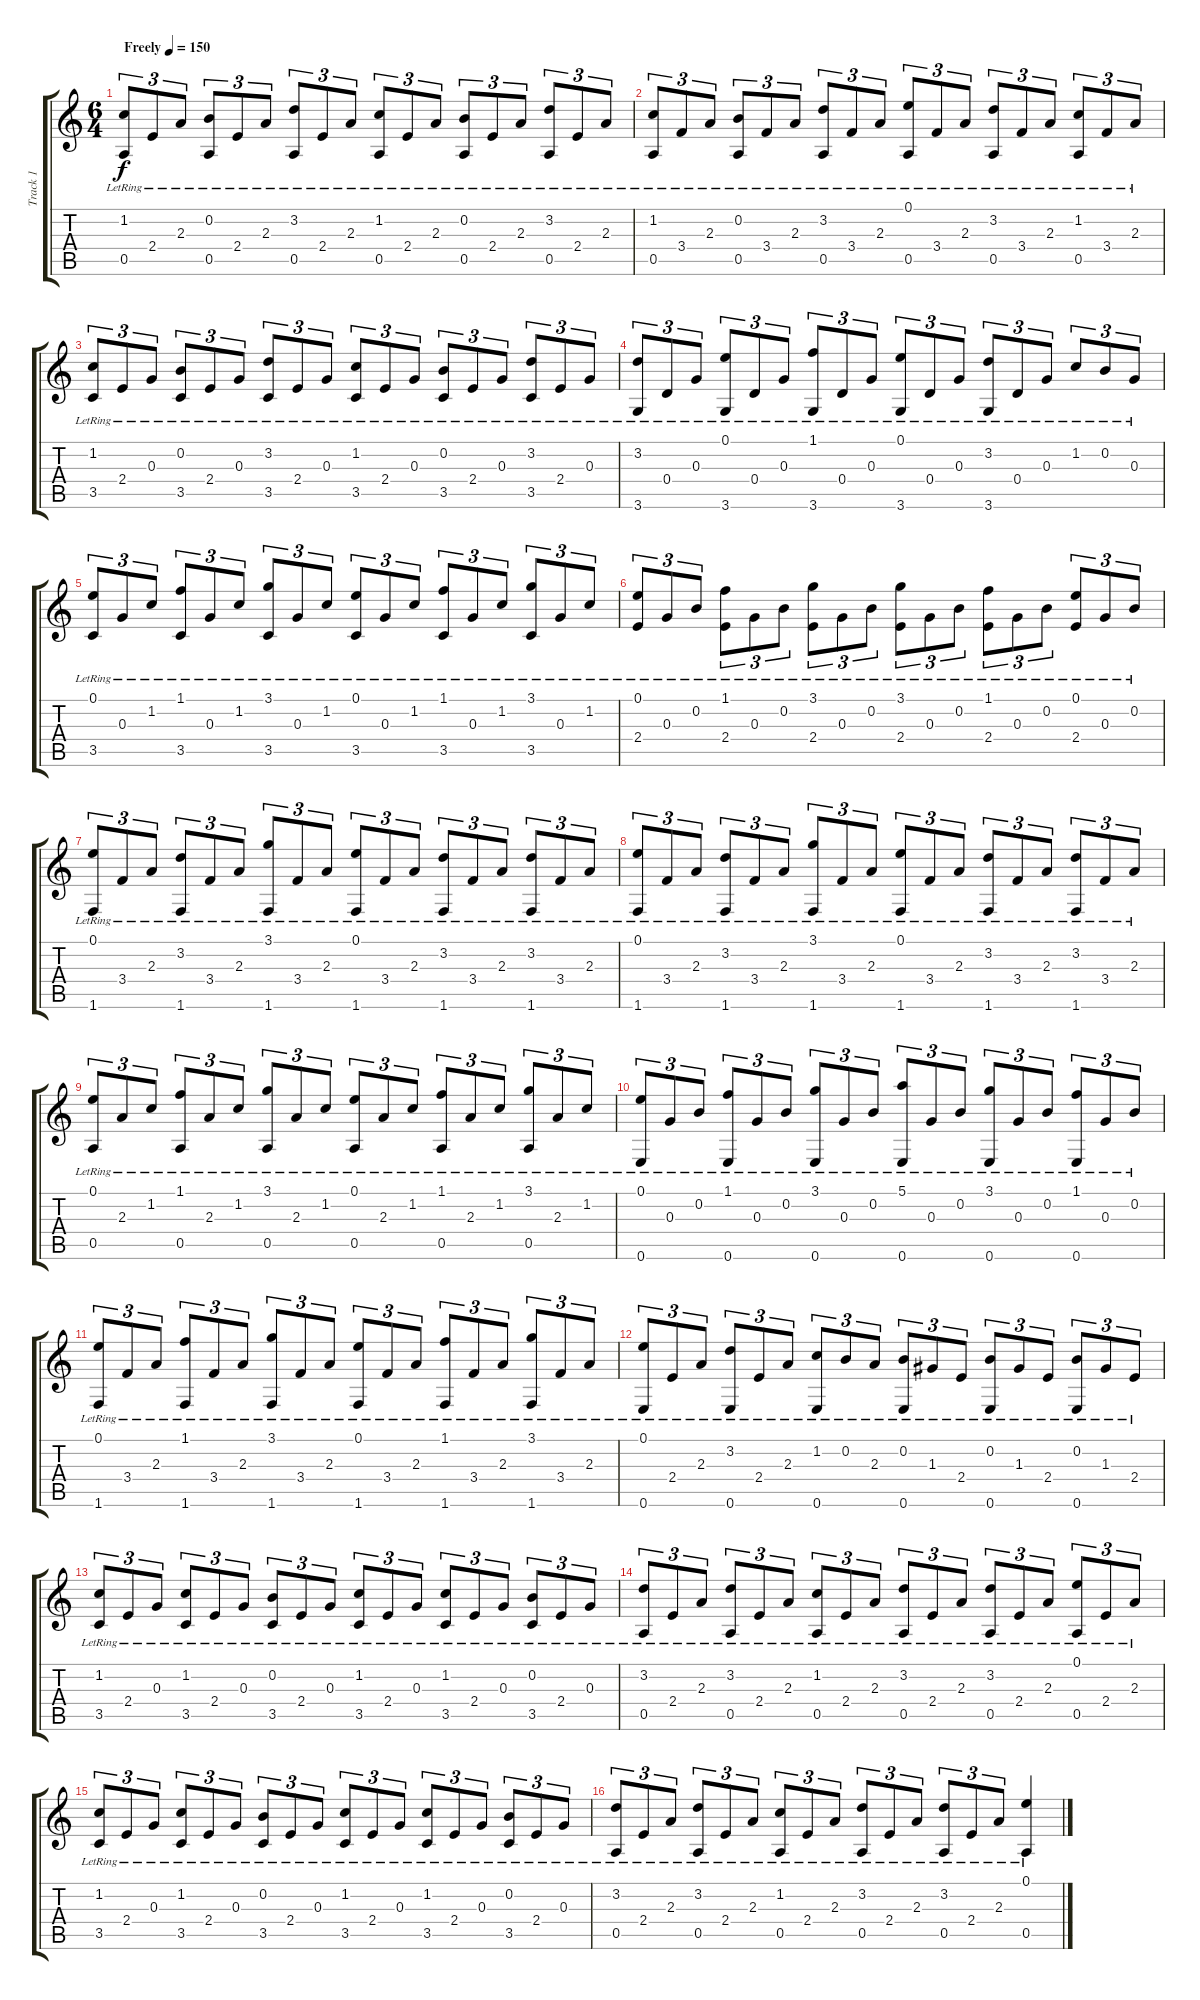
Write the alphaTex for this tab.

\track ("Track 1" "Track 1") {instrument acousticguitarsteel}
\staff {score tabs}
\tuning (E4 B3 G3 D3 A2 E2) {hide}
\ts (6 4)
\tempo (150 "Freely")
\clef g2
\ks c
(1.2{lr} 0.5{lr}).8{tu (3 2) dy f instrument acousticguitarsteel} 2.4{lr}.8{tu (3 2)} 2.3{lr}.8{tu (3 2)} (0.2{lr} 0.5{lr}).8{tu (3 2)} 2.4{lr}.8{tu (3 2)} 2.3{lr}.8{tu (3 2)} (3.2{lr} 0.5{lr}).8{tu (3 2)} 2.4{lr}.8{tu (3 2)} 2.3{lr}.8{tu (3 2)} (1.2{lr} 0.5{lr}).8{tu (3 2)} 2.4{lr}.8{tu (3 2)} 2.3{lr}.8{tu (3 2)} (0.2{lr} 0.5{lr}).8{tu (3 2)} 2.4{lr}.8{tu (3 2)} 2.3{lr}.8{tu (3 2)} (3.2{lr} 0.5{lr}).8{tu (3 2)} 2.4{lr}.8{tu (3 2)} 2.3{lr}.8{tu (3 2)} |
(1.2{lr} 0.5{lr}).8{tu (3 2)} 3.4{lr}.8{tu (3 2)} 2.3{lr}.8{tu (3 2)} (0.2{lr} 0.5{lr}).8{tu (3 2)} 3.4{lr}.8{tu (3 2)} 2.3{lr}.8{tu (3 2)} (3.2{lr} 0.5{lr}).8{tu (3 2)} 3.4{lr}.8{tu (3 2)} 2.3{lr}.8{tu (3 2)} (0.1{lr} 0.5{lr}).8{tu (3 2)} 3.4{lr}.8{tu (3 2)} 2.3{lr}.8{tu (3 2)} (3.2{lr} 0.5{lr}).8{tu (3 2)} 3.4{lr}.8{tu (3 2)} 2.3{lr}.8{tu (3 2)} (1.2{lr} 0.5{lr}).8{tu (3 2)} 3.4{lr}.8{tu (3 2)} 2.3{lr}.8{tu (3 2)} |
(1.2{lr} 3.5{lr}).8{tu (3 2)} 2.4{lr}.8{tu (3 2)} 0.3{lr}.8{tu (3 2)} (0.2{lr} 3.5{lr}).8{tu (3 2)} 2.4{lr}.8{tu (3 2)} 0.3{lr}.8{tu (3 2)} (3.2{lr} 3.5{lr}).8{tu (3 2)} 2.4{lr}.8{tu (3 2)} 0.3{lr}.8{tu (3 2)} (1.2{lr} 3.5{lr}).8{tu (3 2)} 2.4{lr}.8{tu (3 2)} 0.3{lr}.8{tu (3 2)} (0.2{lr} 3.5{lr}).8{tu (3 2)} 2.4{lr}.8{tu (3 2)} 0.3{lr}.8{tu (3 2)} (3.2{lr} 3.5{lr}).8{tu (3 2)} 2.4{lr}.8{tu (3 2)} 0.3{lr}.8{tu (3 2)} |
(3.2{lr} 3.6{lr}).8{tu (3 2)} 0.4{lr}.8{tu (3 2)} 0.3{lr}.8{tu (3 2)} (0.1{lr} 3.6{lr}).8{tu (3 2)} 0.4{lr}.8{tu (3 2)} 0.3{lr}.8{tu (3 2)} (1.1{lr} 3.6{lr}).8{tu (3 2)} 0.4{lr}.8{tu (3 2)} 0.3{lr}.8{tu (3 2)} (0.1{lr} 3.6{lr}).8{tu (3 2)} 0.4{lr}.8{tu (3 2)} 0.3{lr}.8{tu (3 2)} (3.2{lr} 3.6{lr}).8{tu (3 2)} 0.4{lr}.8{tu (3 2)} 0.3{lr}.8{tu (3 2)} 1.2{lr}.8{tu (3 2)} 0.2{lr}.8{tu (3 2)} 0.3{lr}.8{tu (3 2)} |
(0.1{lr} 3.5{lr}).8{tu (3 2)} 0.3{lr}.8{tu (3 2)} 1.2{lr}.8{tu (3 2)} (1.1{lr} 3.5{lr}).8{tu (3 2)} 0.3{lr}.8{tu (3 2)} 1.2{lr}.8{tu (3 2)} (3.1{lr} 3.5{lr}).8{tu (3 2)} 0.3{lr}.8{tu (3 2)} 1.2{lr}.8{tu (3 2)} (0.1{lr} 3.5{lr}).8{tu (3 2)} 0.3{lr}.8{tu (3 2)} 1.2{lr}.8{tu (3 2)} (1.1{lr} 3.5{lr}).8{tu (3 2)} 0.3{lr}.8{tu (3 2)} 1.2{lr}.8{tu (3 2)} (3.1{lr} 3.5{lr}).8{tu (3 2)} 0.3{lr}.8{tu (3 2)} 1.2{lr}.8{tu (3 2)} |
(0.1{lr} 2.4{lr}).8{tu (3 2)} 0.3{lr}.8{tu (3 2)} 0.2{lr}.8{tu (3 2)} (1.1{lr} 2.4{lr}).8{tu (3 2)} 0.3{lr}.8{tu (3 2)} 0.2{lr}.8{tu (3 2)} (3.1{lr} 2.4{lr}).8{tu (3 2)} 0.3{lr}.8{tu (3 2)} 0.2{lr}.8{tu (3 2)} (3.1{lr} 2.4{lr}).8{tu (3 2)} 0.3{lr}.8{tu (3 2)} 0.2{lr}.8{tu (3 2)} (1.1{lr} 2.4{lr}).8{tu (3 2)} 0.3{lr}.8{tu (3 2)} 0.2{lr}.8{tu (3 2)} (0.1{lr} 2.4{lr}).8{tu (3 2)} 0.3{lr}.8{tu (3 2)} 0.2{lr}.8{tu (3 2)} |
(0.1{lr} 1.6{lr}).8{tu (3 2)} 3.4{lr}.8{tu (3 2)} 2.3{lr}.8{tu (3 2)} (3.2{lr} 1.6{lr}).8{tu (3 2)} 3.4{lr}.8{tu (3 2)} 2.3{lr}.8{tu (3 2)} (3.1{lr} 1.6{lr}).8{tu (3 2)} 3.4{lr}.8{tu (3 2)} 2.3{lr}.8{tu (3 2)} (0.1{lr} 1.6{lr}).8{tu (3 2)} 3.4{lr}.8{tu (3 2)} 2.3{lr}.8{tu (3 2)} (3.2{lr} 1.6{lr}).8{tu (3 2)} 3.4{lr}.8{tu (3 2)} 2.3{lr}.8{tu (3 2)} (3.2{lr} 1.6{lr}).8{tu (3 2)} 3.4{lr}.8{tu (3 2)} 2.3{lr}.8{tu (3 2)} |
(0.1{lr} 1.6{lr}).8{tu (3 2)} 3.4{lr}.8{tu (3 2)} 2.3{lr}.8{tu (3 2)} (3.2{lr} 1.6{lr}).8{tu (3 2)} 3.4{lr}.8{tu (3 2)} 2.3{lr}.8{tu (3 2)} (3.1{lr} 1.6{lr}).8{tu (3 2)} 3.4{lr}.8{tu (3 2)} 2.3{lr}.8{tu (3 2)} (0.1{lr} 1.6{lr}).8{tu (3 2)} 3.4{lr}.8{tu (3 2)} 2.3{lr}.8{tu (3 2)} (3.2{lr} 1.6{lr}).8{tu (3 2)} 3.4{lr}.8{tu (3 2)} 2.3{lr}.8{tu (3 2)} (3.2{lr} 1.6{lr}).8{tu (3 2)} 3.4{lr}.8{tu (3 2)} 2.3{lr}.8{tu (3 2)} |
(0.1{lr} 0.5{lr}).8{tu (3 2)} 2.3{lr}.8{tu (3 2)} 1.2{lr}.8{tu (3 2)} (1.1{lr} 0.5{lr}).8{tu (3 2)} 2.3{lr}.8{tu (3 2)} 1.2{lr}.8{tu (3 2)} (3.1{lr} 0.5{lr}).8{tu (3 2)} 2.3{lr}.8{tu (3 2)} 1.2{lr}.8{tu (3 2)} (0.1{lr} 0.5{lr}).8{tu (3 2)} 2.3{lr}.8{tu (3 2)} 1.2{lr}.8{tu (3 2)} (1.1{lr} 0.5{lr}).8{tu (3 2)} 2.3{lr}.8{tu (3 2)} 1.2{lr}.8{tu (3 2)} (3.1{lr} 0.5{lr}).8{tu (3 2)} 2.3{lr}.8{tu (3 2)} 1.2{lr}.8{tu (3 2)} |
(0.1{lr} 0.6{lr}).8{tu (3 2)} 0.3{lr}.8{tu (3 2)} 0.2{lr}.8{tu (3 2)} (1.1{lr} 0.6{lr}).8{tu (3 2)} 0.3{lr}.8{tu (3 2)} 0.2{lr}.8{tu (3 2)} (3.1{lr} 0.6{lr}).8{tu (3 2)} 0.3{lr}.8{tu (3 2)} 0.2{lr}.8{tu (3 2)} (5.1{lr} 0.6{lr}).8{tu (3 2)} 0.3{lr}.8{tu (3 2)} 0.2{lr}.8{tu (3 2)} (3.1{lr} 0.6{lr}).8{tu (3 2)} 0.3{lr}.8{tu (3 2)} 0.2{lr}.8{tu (3 2)} (1.1{lr} 0.6{lr}).8{tu (3 2)} 0.3{lr}.8{tu (3 2)} 0.2{lr}.8{tu (3 2)} |
(0.1{lr} 1.6{lr}).8{tu (3 2)} 3.4{lr}.8{tu (3 2)} 2.3{lr}.8{tu (3 2)} (1.1{lr} 1.6{lr}).8{tu (3 2)} 3.4{lr}.8{tu (3 2)} 2.3{lr}.8{tu (3 2)} (3.1{lr} 1.6{lr}).8{tu (3 2)} 3.4{lr}.8{tu (3 2)} 2.3{lr}.8{tu (3 2)} (0.1{lr} 1.6{lr}).8{tu (3 2)} 3.4{lr}.8{tu (3 2)} 2.3{lr}.8{tu (3 2)} (1.1{lr} 1.6{lr}).8{tu (3 2)} 3.4{lr}.8{tu (3 2)} 2.3{lr}.8{tu (3 2)} (3.1{lr} 1.6{lr}).8{tu (3 2)} 3.4{lr}.8{tu (3 2)} 2.3{lr}.8{tu (3 2)} |
(0.1{lr} 0.6{lr}).8{tu (3 2)} 2.4{lr}.8{tu (3 2)} 2.3{lr}.8{tu (3 2)} (3.2{lr} 0.6{lr}).8{tu (3 2)} 2.4{lr}.8{tu (3 2)} 2.3{lr}.8{tu (3 2)} (1.2{lr} 0.6{lr}).8{tu (3 2)} 0.2{lr}.8{tu (3 2)} 2.3{lr}.8{tu (3 2)} (0.2{lr} 0.6{lr}).8{tu (3 2)} 1.3{lr}.8{tu (3 2)} 2.4{lr}.8{tu (3 2)} (0.2{lr} 0.6{lr}).8{tu (3 2)} 1.3{lr}.8{tu (3 2)} 2.4{lr}.8{tu (3 2)} (0.2{lr} 0.6{lr}).8{tu (3 2)} 1.3{lr}.8{tu (3 2)} 2.4{lr}.8{tu (3 2)} |
(1.2{lr} 3.5{lr}).8{tu (3 2)} 2.4{lr}.8{tu (3 2)} 0.3{lr}.8{tu (3 2)} (1.2{lr} 3.5{lr}).8{tu (3 2)} 2.4{lr}.8{tu (3 2)} 0.3{lr}.8{tu (3 2)} (0.2{lr} 3.5{lr}).8{tu (3 2)} 2.4{lr}.8{tu (3 2)} 0.3{lr}.8{tu (3 2)} (1.2{lr} 3.5{lr}).8{tu (3 2)} 2.4{lr}.8{tu (3 2)} 0.3{lr}.8{tu (3 2)} (1.2{lr} 3.5{lr}).8{tu (3 2)} 2.4{lr}.8{tu (3 2)} 0.3{lr}.8{tu (3 2)} (0.2{lr} 3.5{lr}).8{tu (3 2)} 2.4{lr}.8{tu (3 2)} 0.3{lr}.8{tu (3 2)} |
(3.2{lr} 0.5{lr}).8{tu (3 2)} 2.4{lr}.8{tu (3 2)} 2.3{lr}.8{tu (3 2)} (3.2{lr} 0.5{lr}).8{tu (3 2)} 2.4{lr}.8{tu (3 2)} 2.3{lr}.8{tu (3 2)} (1.2{lr} 0.5{lr}).8{tu (3 2)} 2.4{lr}.8{tu (3 2)} 2.3{lr}.8{tu (3 2)} (3.2{lr} 0.5{lr}).8{tu (3 2)} 2.4{lr}.8{tu (3 2)} 2.3{lr}.8{tu (3 2)} (3.2{lr} 0.5{lr}).8{tu (3 2)} 2.4{lr}.8{tu (3 2)} 2.3{lr}.8{tu (3 2)} (0.1{lr} 0.5{lr}).8{tu (3 2)} 2.4{lr}.8{tu (3 2)} 2.3{lr}.8{tu (3 2)} |
(1.2{lr} 3.5{lr}).8{tu (3 2)} 2.4{lr}.8{tu (3 2)} 0.3{lr}.8{tu (3 2)} (1.2{lr} 3.5{lr}).8{tu (3 2)} 2.4{lr}.8{tu (3 2)} 0.3{lr}.8{tu (3 2)} (0.2{lr} 3.5{lr}).8{tu (3 2)} 2.4{lr}.8{tu (3 2)} 0.3{lr}.8{tu (3 2)} (1.2{lr} 3.5{lr}).8{tu (3 2)} 2.4{lr}.8{tu (3 2)} 0.3{lr}.8{tu (3 2)} (1.2{lr} 3.5{lr}).8{tu (3 2)} 2.4{lr}.8{tu (3 2)} 0.3{lr}.8{tu (3 2)} (0.2{lr} 3.5{lr}).8{tu (3 2)} 2.4{lr}.8{tu (3 2)} 0.3{lr}.8{tu (3 2)} |
(3.2{lr} 0.5{lr}).8{tu (3 2)} 2.4{lr}.8{tu (3 2)} 2.3{lr}.8{tu (3 2)} (3.2{lr} 0.5{lr}).8{tu (3 2)} 2.4{lr}.8{tu (3 2)} 2.3{lr}.8{tu (3 2)} (1.2{lr} 0.5{lr}).8{tu (3 2)} 2.4{lr}.8{tu (3 2)} 2.3{lr}.8{tu (3 2)} (3.2{lr} 0.5{lr}).8{tu (3 2)} 2.4{lr}.8{tu (3 2)} 2.3{lr}.8{tu (3 2)} (3.2{lr} 0.5{lr}).8{tu (3 2)} 2.4{lr}.8{tu (3 2)} 2.3{lr}.8{tu (3 2)} (0.1{lr} 0.5{lr}).4
